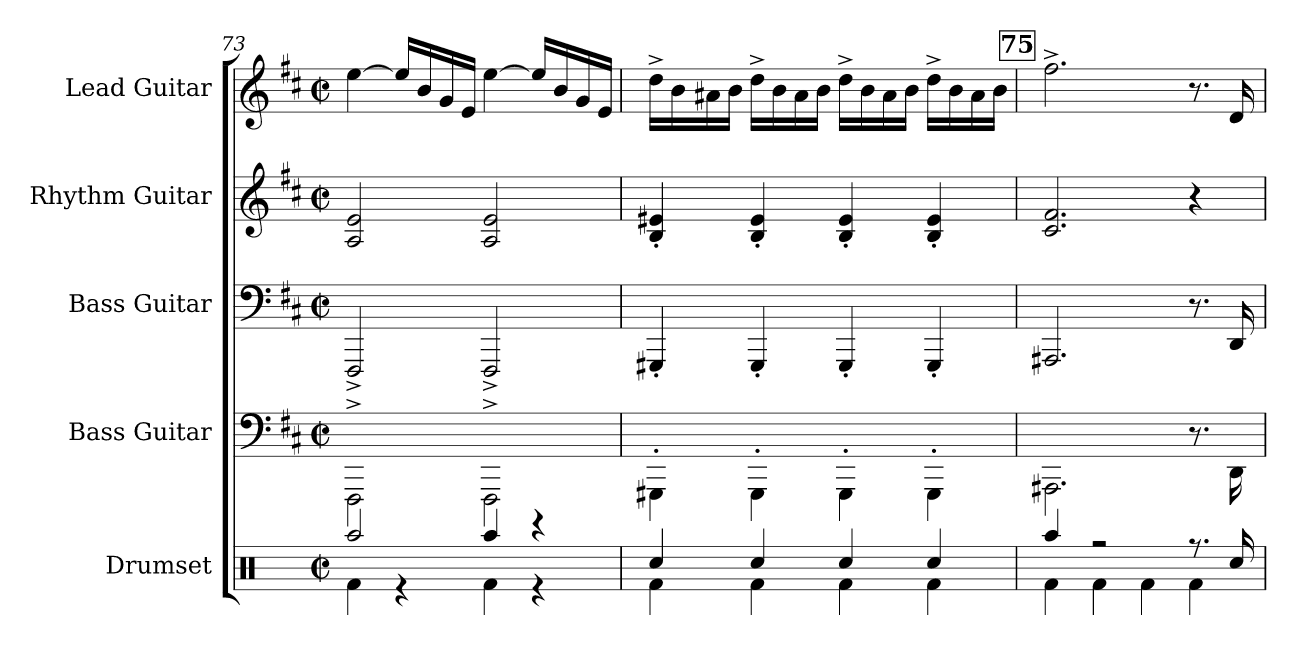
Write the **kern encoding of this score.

**kern	**kern	**kern	**kern	**kern
*part5	*part4	*part3	*part2	*part1
*staff5	*staff4	*staff3	*staff2	*staff1
*I"Drumset	*I"Bass Guitar	*I"Bass Guitar	*I"Rhythm Guitar	*I"Lead Guitar
*I'Drs.	*I'Bass	*I'Bass	*I'Rt.	*I'Ld.
*clefX	*	*clefF4	*clefG2	*clefG2
*k[]	*k[f#c#]	*k[f#c#]	*k[f#c#]	*k[f#c#]
*M2/2	*M2/2	*M2/2	*M2/2	*M2/2
*met(c|)	*met(c|)	*met(c|)	*met(c|)	*met(c|)
=73	=73	=73	=73	=73
*^	*	*	*	*
2Raa/	4Rf\	2FFF#^\	2FFF#^/	2A/ 2e/	[4ee\
.	4r	.	.	.	16ee/LL]
.	.	.	.	.	16b/
.	.	.	.	.	16g/
.	.	.	.	.	16e/JJ
4Raa/	4Rf\	2FFF#^\	2FFF#^/	2A/ 2e/	[4ee\
4r	4r	.	.	.	16ee/LL]
.	.	.	.	.	16b/
.	.	.	.	.	16g/
.	.	.	.	.	16e/JJ
!!LO:PB:g=z
=74	=74	=74	=74	=74	=74
4Rcc/	4Rf\	4GGG#X'\	4GGG#X'/	4B/' 4e#X/'	16dd^\LL
.	.	.	.	.	16b\
.	.	.	.	.	16a#X\
.	.	.	.	.	16b\JJ
4Rcc/	4Rf\	4GGG#'\	4GGG#'/	4B/' 4e#/'	16dd^\LL
.	.	.	.	.	16b\
.	.	.	.	.	16a#\
.	.	.	.	.	16b\JJ
4Rcc/	4Rf\	4GGG#'\	4GGG#'/	4B/' 4e#/'	16dd^\LL
.	.	.	.	.	16b\
.	.	.	.	.	16a#\
.	.	.	.	.	16b\JJ
4Rcc/	4Rf\	4GGG#'\	4GGG#'/	4B/' 4e#/'	16dd^\LL
.	.	.	.	.	16b\
.	.	.	.	.	16a#\
.	.	.	.	.	16b\JJ
!!LO:REH:place=s1:a:B:fs=14:t=75
=75	=75	=75	=75	=75	=75
4Raa/	4Rf\	2.AAA#X\	2.AAA#X/	2.c#/ 2.f#/	2.ff#^\
2r	4Rf\	.	.	.	.
.	4Rf\	.	.	.	.
8.r	4Rf\	8.r	8.r	4r	8.r
16Rcc/	.	16DD\	16DD/	.	16d/
*v	*v	*	*	*	*
=	=	=	=	=
*-	*-	*-	*-	*-
